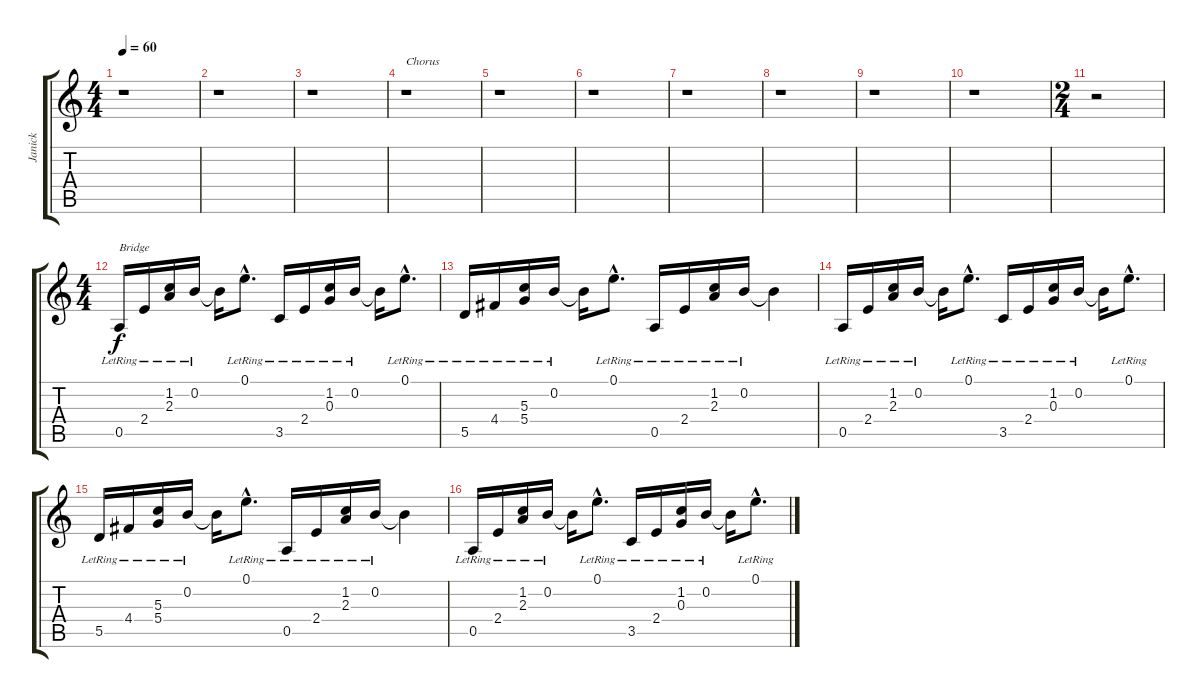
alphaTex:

\track ("Janick" "Janick") {instrument electricguitarclean}
\staff {score tabs}
\tuning (E4 B3 G3 D3 A2 E2) {hide}
\ts (4 4)
\tempo 60
\clef g2
\ks c
r.1{dy f} |
r.1 |
r.1 |
r.1{txt "Chorus"} |
r.1 |
r.1 |
r.1 |
r.1 |
r.1 |
r.1 |
\ts (2 4)
r.2 |
\ts (4 4)
0.5{lr}.16{txt "Bridge"} 2.4{lr}.16 (1.2{lr} 2.3{lr}).16 0.2{lr}.16 0.2{t}.16 0.1{hac lr}.8{d} 3.5{lr}.16 2.4{lr}.16 (1.2{lr} 0.3{lr}).16 0.2{lr}.16 0.2{t}.16 0.1{hac lr}.8{d} |
5.5{lr}.16 4.4{lr}.16 (5.3{lr} 5.4{lr}).16 0.2{lr}.16 0.2{t}.16 0.1{hac lr}.8{d} 0.5{lr}.16 2.4{lr}.16 (1.2{lr} 2.3{lr}).16 0.2{lr}.16 0.2{t}.4 |
0.5{lr}.16 2.4{lr}.16 (1.2{lr} 2.3{lr}).16 0.2{lr}.16 0.2{t}.16 0.1{hac lr}.8{d} 3.5{lr}.16 2.4{lr}.16 (1.2{lr} 0.3{lr}).16 0.2{lr}.16 0.2{t}.16 0.1{hac lr}.8{d} |
5.5{lr}.16 4.4{lr}.16 (5.3{lr} 5.4{lr}).16 0.2{lr}.16 0.2{t}.16 0.1{hac lr}.8{d} 0.5{lr}.16 2.4{lr}.16 (1.2{lr} 2.3{lr}).16 0.2{lr}.16 0.2{t}.4 |
0.5{lr}.16 2.4{lr}.16 (1.2{lr} 2.3{lr}).16 0.2{lr}.16 0.2{t}.16 0.1{hac lr}.8{d} 3.5{lr}.16 2.4{lr}.16 (1.2{lr} 0.3{lr}).16 0.2{lr}.16 0.2{t}.16 0.1{hac lr}.8{d}
